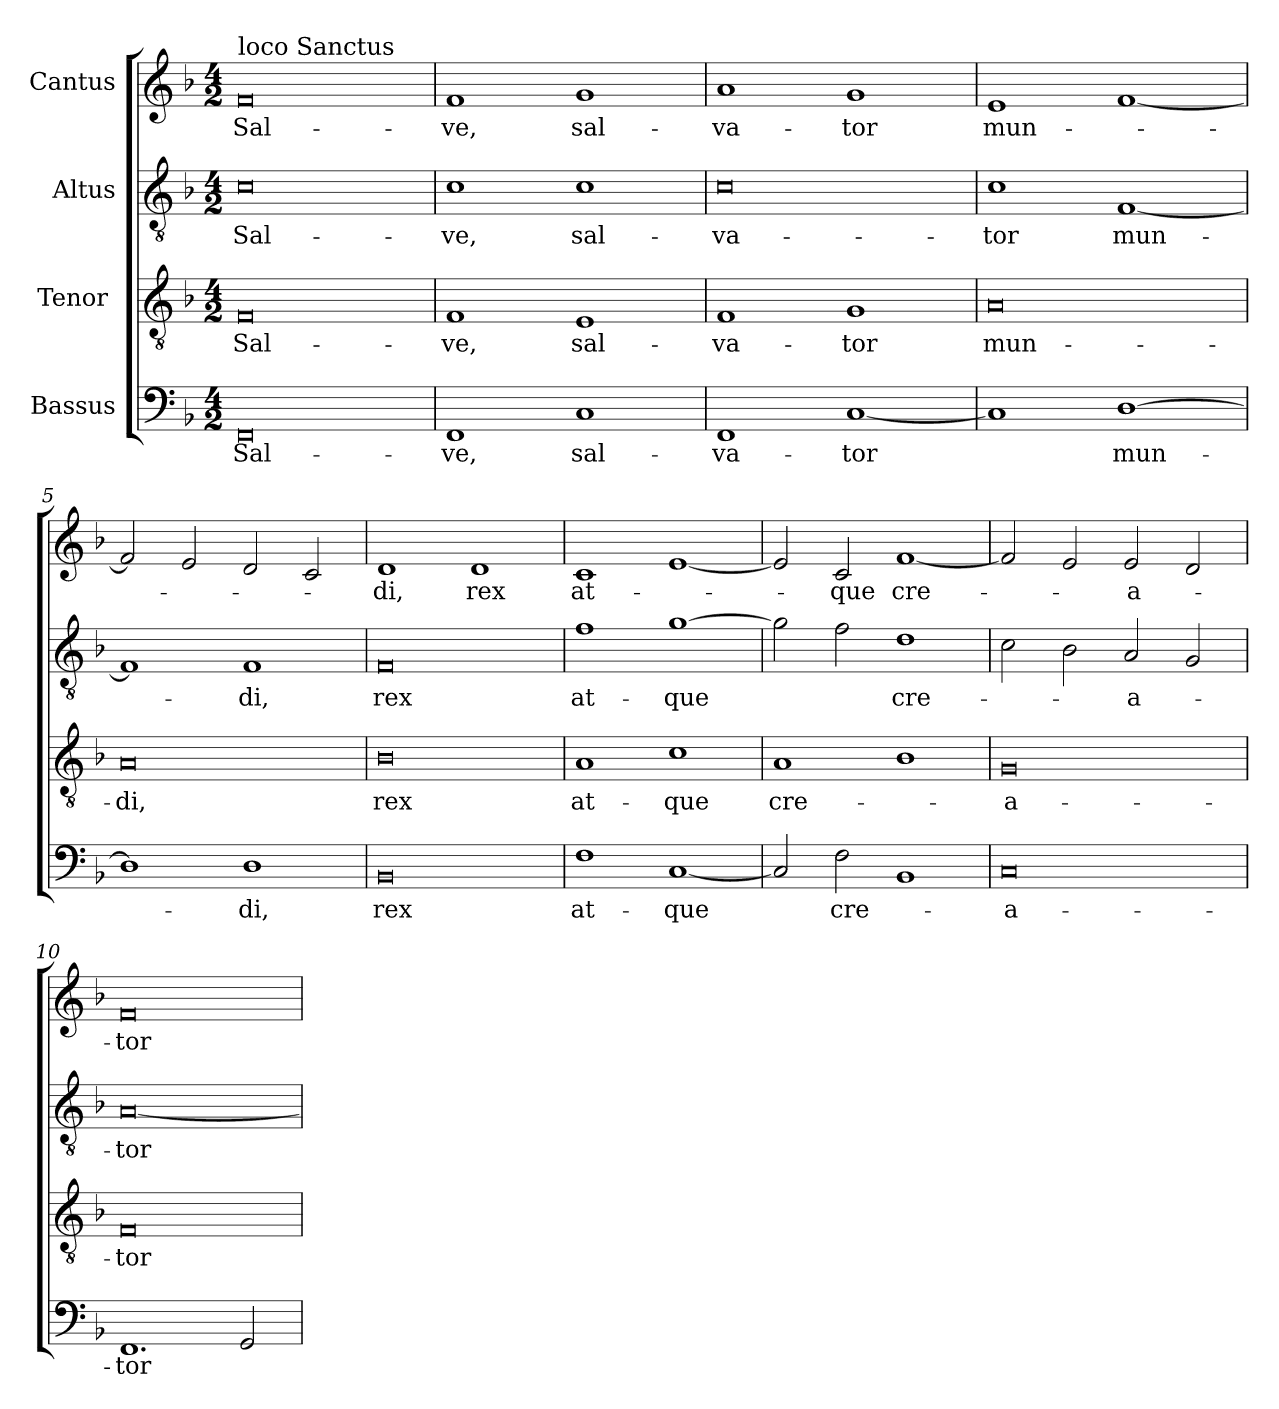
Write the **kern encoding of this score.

**kern	**text	**kern	**text	**kern	**text	**kern	**text
*part4	*part4	*part3	*part3	*part2	*part2	*part1	*part1
*staff4	*staff4	*staff3	*staff3	*staff2	*staff2	*staff1	*staff1
*I"Bassus	*	*I"Tenor 	*	*I"Altus	*	*I"Cantus	*
*clefF4	*	*clefGv2	*	*clefGv2	*	*clefG2	*
*k[b-]	*	*k[b-]	*	*k[b-]	*	*k[b-]	*
*F:	*	*F:	*	*F:	*	*F:	*
*M4/2	*	*M4/2	*	*M4/2	*	*M4/2	*
=1	=1	=1	=1	=1	=1	=1	=1
!	!	!	!	!	!	!LO:TX:a:t=loco Sanctus	!
0FF/	Sal-	0F/	Sal-	0c\	Sal-	0f/	Sal-
=2	=2	=2	=2	=2	=2	=2	=2
1FF/	-ve,	1F/	-ve,	1c\	-ve,	1f/	-ve,
1C/	sal-	1E/	sal-	1c\	sal-	1g/	sal-
=3	=3	=3	=3	=3	=3	=3	=3
1FF/	-va-	1F/	-va-	0c\	-va-	1a/	-va-
[1C/	-tor	1G/	-tor	.	.	1g/	-tor
=4	=4	=4	=4	=4	=4	=4	=4
1C/]	.	0A/	mun-	1c\	-tor	1e/	mun-
[1D\	mun-	.	.	[1F/	mun-	[1f/	.
=5	=5	=5	=5	=5	=5	=5	=5
1D\]	.	0A/	-di,	1F/]	.	2f/]	.
.	.	.	.	.	.	2e/	.
1D\	-di,	.	.	1F/	-di,	2d/	.
.	.	.	.	.	.	2c/	.
!!LO:LB:g=z
=6	=6	=6	=6	=6	=6	=6	=6
0BB-/	rex	0B-\	rex	0F/	rex	1d/	-di,
.	.	.	.	.	.	1d/	rex
=7	=7	=7	=7	=7	=7	=7	=7
1F\	at-	1A/	at-	1f\	at-	1c/	at-
[1C/	-que	1c\	-que	[1g\	-que	[1e/	.
=8	=8	=8	=8	=8	=8	=8	=8
2C/]	.	1A/	cre-	2g\]	.	2e/]	.
2F\	cre-	.	.	2f\	.	2c/	-que
1BB-/	.	1B-\	.	1d\	cre-	[1f/	cre-
=9	=9	=9	=9	=9	=9	=9	=9
0C/	-a-	0G/	-a-	2c\	.	2f/]	.
.	.	.	.	2B-\	.	2e/	.
.	.	.	.	2A/	-a-	2e/	-a-
.	.	.	.	2G/	.	2d/	.
=10	=10	=10	=10	=10	=10	=10	=10
1.FF/	-tor	0F/	-tor	[0A/	-tor	0f/	-tor
2GG/	.	.	.	.	.	.	.
=	=	=	=	=	=	=	=
*-	*-	*-	*-	*-	*-	*-	*-
